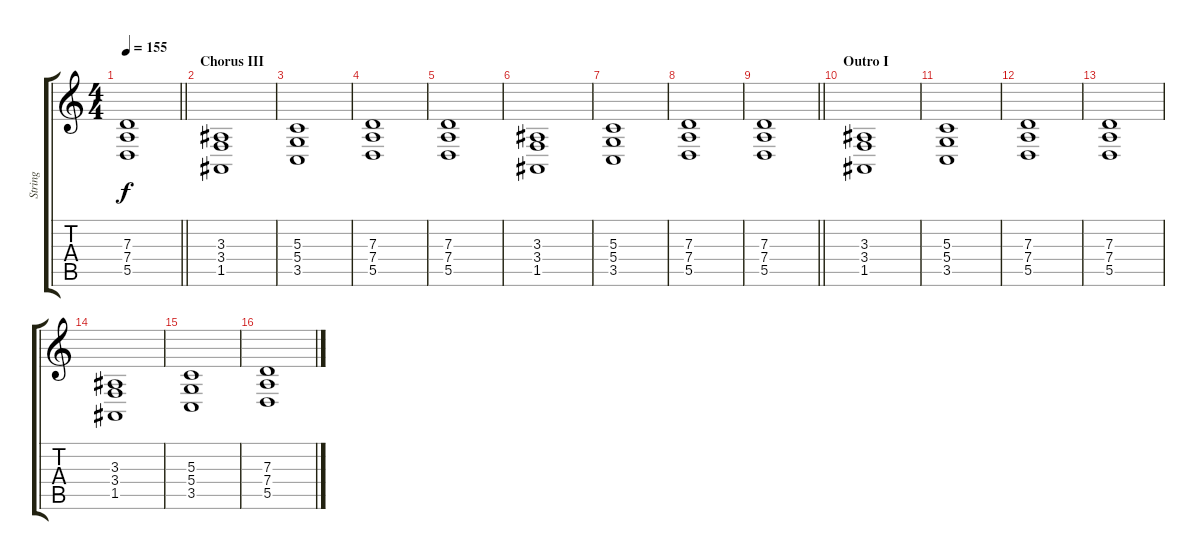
\track ("String" "String") {instrument synthstrings1}
\staff {score tabs}
\tuning (E4 B3 G3 D3 A2 E2) {hide}
\ts (4 4)
\tempo 155
\clef g2
\barLineRight lightlight
\ks c
(7.3 7.4 5.5).1{dy f} |
\section ("" "Chorus III")
(3.3 3.4 1.5).1 |
(5.3 5.4 3.5).1 |
(7.3 7.4 5.5).1 |
(7.3 7.4 5.5).1 |
(3.3 3.4 1.5).1 |
(5.3 5.4 3.5).1 |
(7.3 7.4 5.5).1 |
\barLineRight lightlight
(7.3 7.4 5.5).1 |
\section ("" "Outro I")
(3.3 3.4 1.5).1 |
(5.3 5.4 3.5).1 |
(7.3 7.4 5.5).1 |
(7.3 7.4 5.5).1 |
(3.3 3.4 1.5).1 |
(5.3 5.4 3.5).1 |
(7.3 7.4 5.5).1
